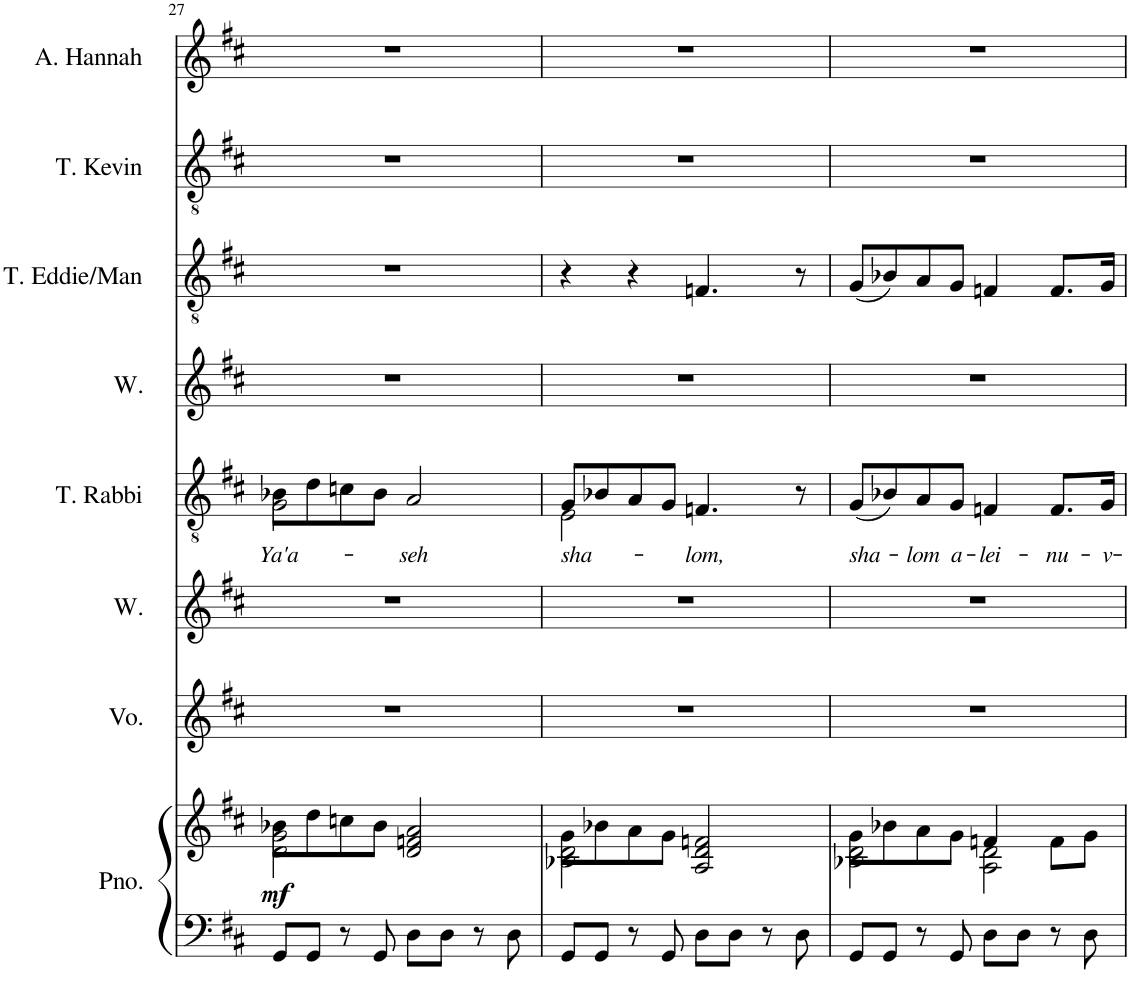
**kern	**kern	**dynam	**kern	**kern	**kern	**text	**kern	**kern	**kern	**kern
*part8	*part8	*part8	*part7	*part6	*part5	*part5	*part4	*part3	*part2	*part1
*staff9	*staff8	*staff8/9	*staff7	*staff6	*staff5	*staff5	*staff4	*staff3	*staff2	*staff1
*I"Piano	*	*	*I"Voice	*I"Women	*I"Tenor	*	*I"Women	*I"Tenor	*I"Tenor	*I"Alto
*I'Pno.	*	*	*I'Vo.	*I'W.	*	*	*I'W.	*	*	*
!!LO:PB:g=z
*clefF4	*clefG2	*	*clefG2	*clefG2	*clefGv2	*	*clefG2	*clefGv2	*clefGv2	*clefG2
*k[f#c#]	*k[f#c#]	*	*k[f#c#]	*k[f#c#]	*k[f#c#]	*	*k[f#c#]	*k[f#c#]	*k[f#c#]	*k[f#c#]
*M4/4	*M4/4	*	*M4/4	*M4/4	*M4/4	*	*M4/4	*M4/4	*M4/4	*M4/4
=27	=27	=27	=27	=27	=27	=27	=27	=27	=27	=27
*	*^	*	*	*	*	*	*	*	*	*
!	!	!	!LO:DY:b	!	!	!	!LO:LY:b	!	!	!	!
*	*	*	*	*	*	*^	*	*	*	*	*
8GG/L	2d\ 2g\	8b-X\L	mf	1r	1r	2G\	8B-X\L	Ya'a-	1r	1r	1r	1r
8GG/J	.	8dd\	.	.	.	.	8d\	.	.	.	.	.
8r	.	8ccn\	.	.	.	.	8cn\	.	.	.	.	.
8GG/	.	8b-\J	.	.	.	.	8B-\J	.	.	.	.	.
!	!	!	!	!	!	!	!	!LO:LY:b	!	!	!	!
8D\L	2d/ 2fn/ 2a/	2ryy	.	.	.	2A/	2ryy	-seh	.	.	.	.
8D\J	.	.	.	.	.	.	.	.	.	.	.	.
8r	.	.	.	.	.	.	.	.	.	.	.	.
8D\	.	.	.	.	.	.	.	.	.	.	.	.
=28	=28	=28	=28	=28	=28	=28	=28	=28	=28	=28	=28	=28
!	!	!	!	!	!	!	!	!LO:LY:b	!	!	!	!
8GG/L	2B-X\ 2d\	8g\L	.	1r	1r	8G/L	2E\	sha-	1r	4r	1r	1r
8GG/J	.	8b-X\	.	.	.	8B-X/	.	.	.	.	.	.
8r	.	8a\	.	.	.	8A/	.	.	.	4r	.	.
8GG/	.	8g\J	.	.	.	8G/J	.	.	.	.	.	.
!	!	!	!	!	!	!	!	!LO:LY:b	!	!	!	!
8D\L	2A/ 2d/ 2fn/	2ryy	.	.	.	4.Fn/	2ryy	lom,	.	4.Fn/	.	.
8D\J	.	.	.	.	.	.	.	.	.	.	.	.
8r	.	.	.	.	.	.	.	.	.	.	.	.
8D\	.	.	.	.	.	8r	.	.	.	8r	.	.
*	*	*	*	*	*	*v	*v	*	*	*	*	*
=29	=29	=29	=29	=29	=29	=29	=29	=29	=29	=29	=29
!	!	!	!	!	!	!	!LO:LY:b	!	!	!	!
8GG/L	2B-X\ 2d\	8g\L	.	1r	1r	(8G/L	sha-	1r	(8G/L	1r	1r
8GG/J	.	8b-X\	.	.	.	8B-X/)	.	.	8B-X/)	.	.
!	!	!	!	!	!	!	!LO:LY:b	!	!	!	!
8r	.	8a\	.	.	.	8A/	-lom	.	8A/	.	.
!	!	!	!	!	!	!	!LO:LY:b	!	!	!	!
8GG/	.	8g\J	.	.	.	8G/J	a-	.	8G/J	.	.
!	!	!	!	!	!	!	!LO:LY:b	!	!	!	!
8D\L	2A\ 2d\	4fn/	.	.	.	4Fn/	-lei-	.	4Fn/	.	.
8D\J	.	.	.	.	.	.	.	.	.	.	.
!	!	!	!	!	!	!	!LO:LY:b	!	!	!	!
8r	.	8f\L	.	.	.	8.F/L	-nu-	.	8.F/L	.	.
8D\	.	8g\J	.	.	.	.	.	.	.	.	.
!	!	!	!	!	!	!	!LO:LY:b	!	!	!	!
.	.	.	.	.	.	16G/Jk	-v-	.	16G/Jk	.	.
*	*v	*v	*	*	*	*	*	*	*	*	*
=	=	=	=	=	=	=	=	=	=	=
*-	*-	*-	*-	*-	*-	*-	*-	*-	*-	*-
